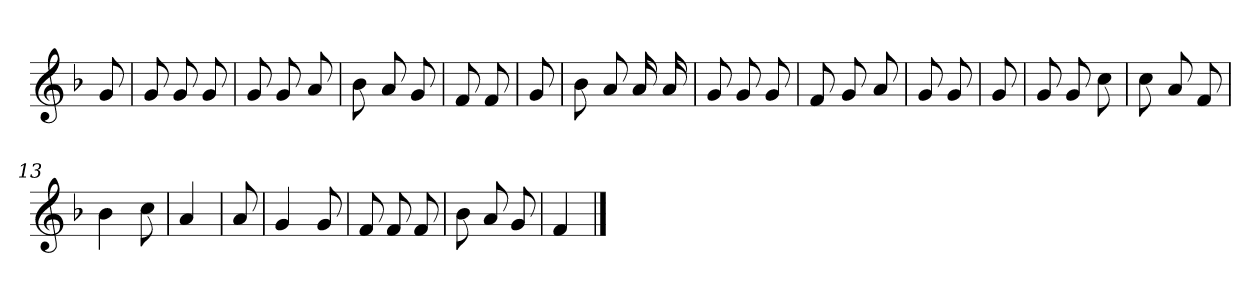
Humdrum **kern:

**kern
*part1
*staff1
*clefG2
*k[b-]
*F:
=
8g
=1
8g
8g
8g
=2
8g
8g
8a
=3
8b-
8a
8g
=4
8f
8f
=5
8g
=6
8b-
8a
16a
16a
=7
8g
8g
8g
=8
8f
8g
8a
=9
8g
8g
=10
8g
=11
8g
8g
8cc
=12
8cc
8a
8f
=13
4b-
8cc
=14
4a
=15
8a
=16
4g
8g
=17
8f
8f
8f
=18
8b-
8a
8g
=19
4f
==
*-
